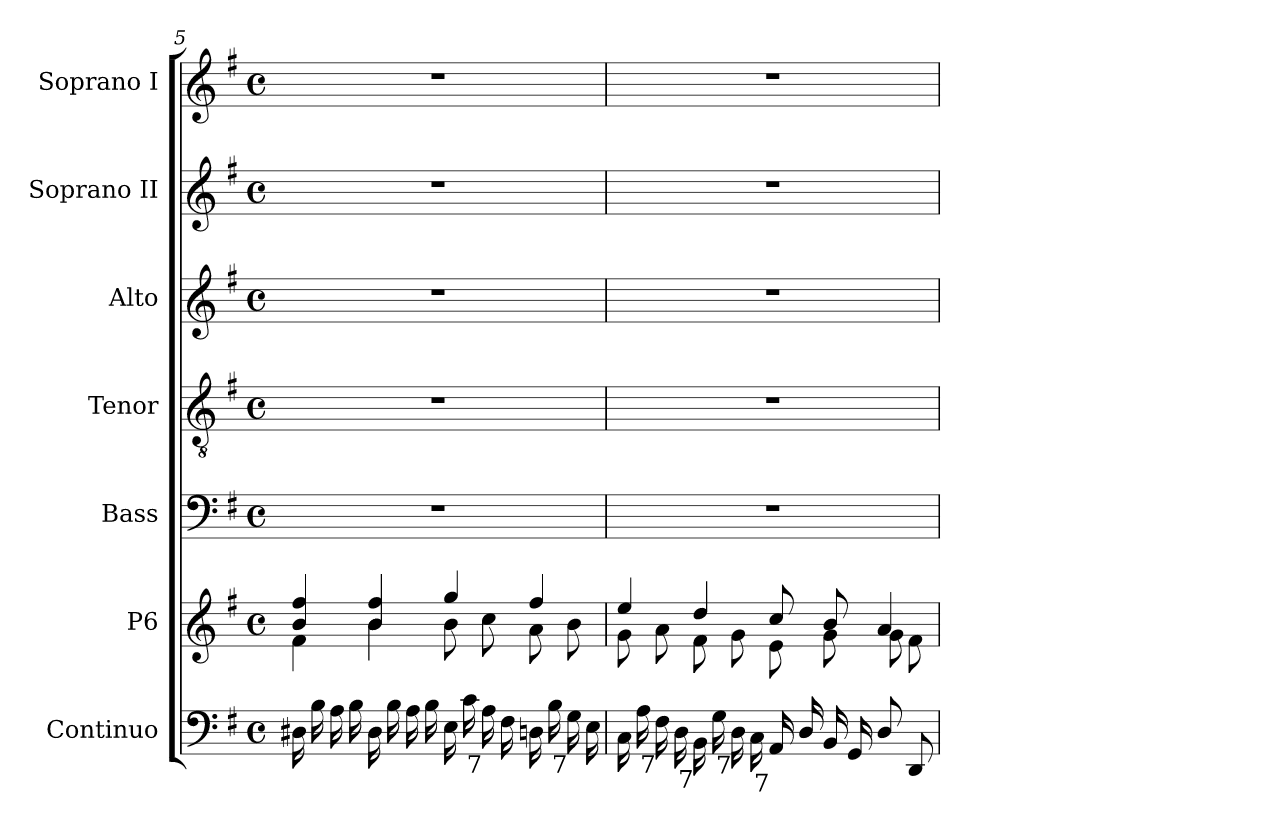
**kern	**kern	**kern	**kern	**kern	**kern	**kern
*part7	*part6	*part5	*part4	*part3	*part2	*part1
*staff7	*staff6	*staff5	*staff4	*staff3	*staff2	*staff1
*I"Continuo	*I"P6	*I"Bass	*I"Tenor	*I"Alto	*I"Soprano II	*I"Soprano I
*	*	*I'B.	*I'T.	*I'A.	*I'S.	*I'S.
!!LO:LB:g=z
*clefF4	*clefG2	*clefF4	*clefGv2	*clefG2	*clefG2	*clefG2
*	*	*	*ITrd7c12	*	*	*
*k[f#]	*k[f#]	*k[f#]	*k[f#]	*k[f#]	*k[f#]	*k[f#]
*G:	*G:	*G:	*G:	*G:	*G:	*G:
*M4/4	*M4/4	*M4/4	*M4/4	*M4/4	*M4/4	*M4/4
*met(c)	*met(c)	*met(c)	*met(c)	*met(c)	*met(c)	*met(c)
=5	=5	=5	=5	=5	=5	=5
*	*^	*	*	*	*	*
16D#Xi\	4bi/ 4ff#i	4f#i\	1r	1r	1r	1r	1r
16Bi\	.	.	.	.	.	.	.
16Ai\	.	.	.	.	.	.	.
16Bi\	.	.	.	.	.	.	.
16D#i\	4bi/ 4ff#i	4bi\	.	.	.	.	.
16Bi\	.	.	.	.	.	.	.
16Ai\	.	.	.	.	.	.	.
16Bi\	.	.	.	.	.	.	.
16Ei\	4ggi/	8bi\	.	.	.	.	.
16ci\	.	.	.	.	.	.	.
!LO:TX:b:rj:t=7	!	!	!	!	!	!	!
16Ai\	.	8cci\	.	.	.	.	.
16F#i\	.	.	.	.	.	.	.
16Dni\	4ff#i/	8ai\	.	.	.	.	.
16Bi\	.	.	.	.	.	.	.
!LO:TX:b:rj:t=7	!	!	!	!	!	!	!
16Gi\	.	8bi\	.	.	.	.	.
16Ei\	.	.	.	.	.	.	.
=6	=6	=6	=6	=6	=6	=6	=6
16Ci\	4eei/	8gi\	1r	1r	1r	1r	1r
16Ai\	.	.	.	.	.	.	.
!LO:TX:b:rj:t=7	!	!	!	!	!	!	!
16F#i\	.	8ai\	.	.	.	.	.
16Di\	.	.	.	.	.	.	.
!LO:TX:b:rj:t=7	!	!	!	!	!	!	!
16BBi\	4ddi/	8f#i\	.	.	.	.	.
16Gi\	.	.	.	.	.	.	.
!LO:TX:b:rj:t=7	!	!	!	!	!	!	!
16Di\	.	8gi\	.	.	.	.	.
16Ci\	.	.	.	.	.	.	.
!LO:TX:b:rj:t=7	!	!	!	!	!	!	!
16AAi/	8cci/	8ei\	.	.	.	.	.
16Di/	.	.	.	.	.	.	.
16BBi/	8bi/	8gi\	.	.	.	.	.
16GGi/	.	.	.	.	.	.	.
8Di/	4ai/	8gi\	.	.	.	.	.
8DDi/	.	8f#i\	.	.	.	.	.
*	*v	*v	*	*	*	*	*
=	=	=	=	=	=	=
*-	*-	*-	*-	*-	*-	*-
